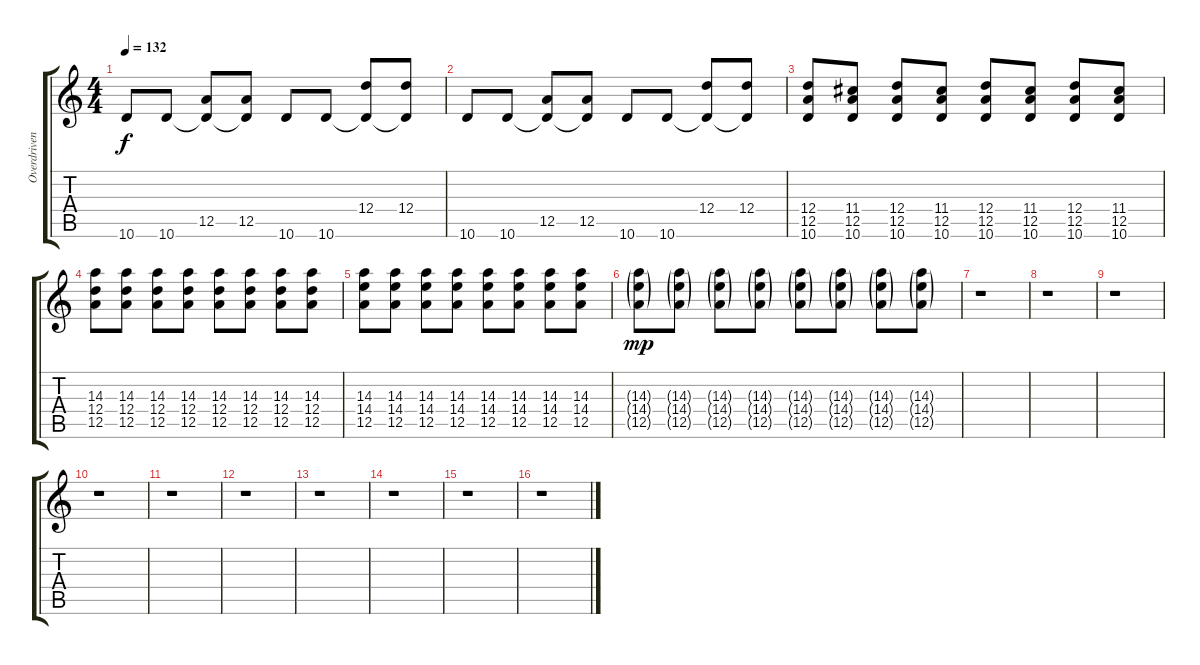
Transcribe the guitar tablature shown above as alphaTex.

\track ("Overdriven" "Overdriven") {instrument overdrivenguitar}
\staff {score tabs}
\tuning (E4 B3 G3 D3 A2 E2) {hide}
\ts (4 4)
\tempo 132
\clef g2
\ks c
10.6.8{dy f} 10.6.8 (12.5 10.6{t}).8 (12.5 10.6{t}).8 10.6.8 10.6.8 (12.4 10.6{t}).8 (12.4 10.6{t}).8 |
10.6.8 10.6.8 (12.5 10.6{t}).8 (12.5 10.6{t}).8 10.6.8 10.6.8 (12.4 10.6{t}).8 (12.4 10.6{t}).8 |
(12.4 12.5 10.6).8 (11.4 12.5 10.6).8 (12.4 12.5 10.6).8 (11.4 12.5 10.6).8 (12.4 12.5 10.6).8 (11.4 12.5 10.6).8 (12.4 12.5 10.6).8 (11.4 12.5 10.6).8 |
(14.3 12.4 12.5).8 (14.3 12.4 12.5).8 (14.3 12.4 12.5).8 (14.3 12.4 12.5).8 (14.3 12.4 12.5).8 (14.3 12.4 12.5).8 (14.3 12.4 12.5).8 (14.3 12.4 12.5).8 |
(14.3 14.4 12.5).8 (14.3 14.4 12.5).8 (14.3 14.4 12.5).8 (14.3 14.4 12.5).8 (14.3 14.4 12.5).8 (14.3 14.4 12.5).8 (14.3 14.4 12.5).8 (14.3 14.4 12.5).8 |
(14.3{g} 14.4{g} 12.5{g}).8{dy mp} (14.3{g} 14.4{g} 12.5{g}).8 (14.3{g} 14.4{g} 12.5{g}).8 (14.3{g} 14.4{g} 12.5{g}).8 (14.3{g} 14.4{g} 12.5{g}).8 (14.3{g} 14.4{g} 12.5{g}).8 (14.3{g} 14.4{g} 12.5{g}).8 (14.3{g} 14.4{g} 12.5{g}).8 |
r.1 |
r.1 |
r.1 |
r.1 |
r.1 |
r.1 |
r.1 |
r.1 |
r.1 |
r.1
